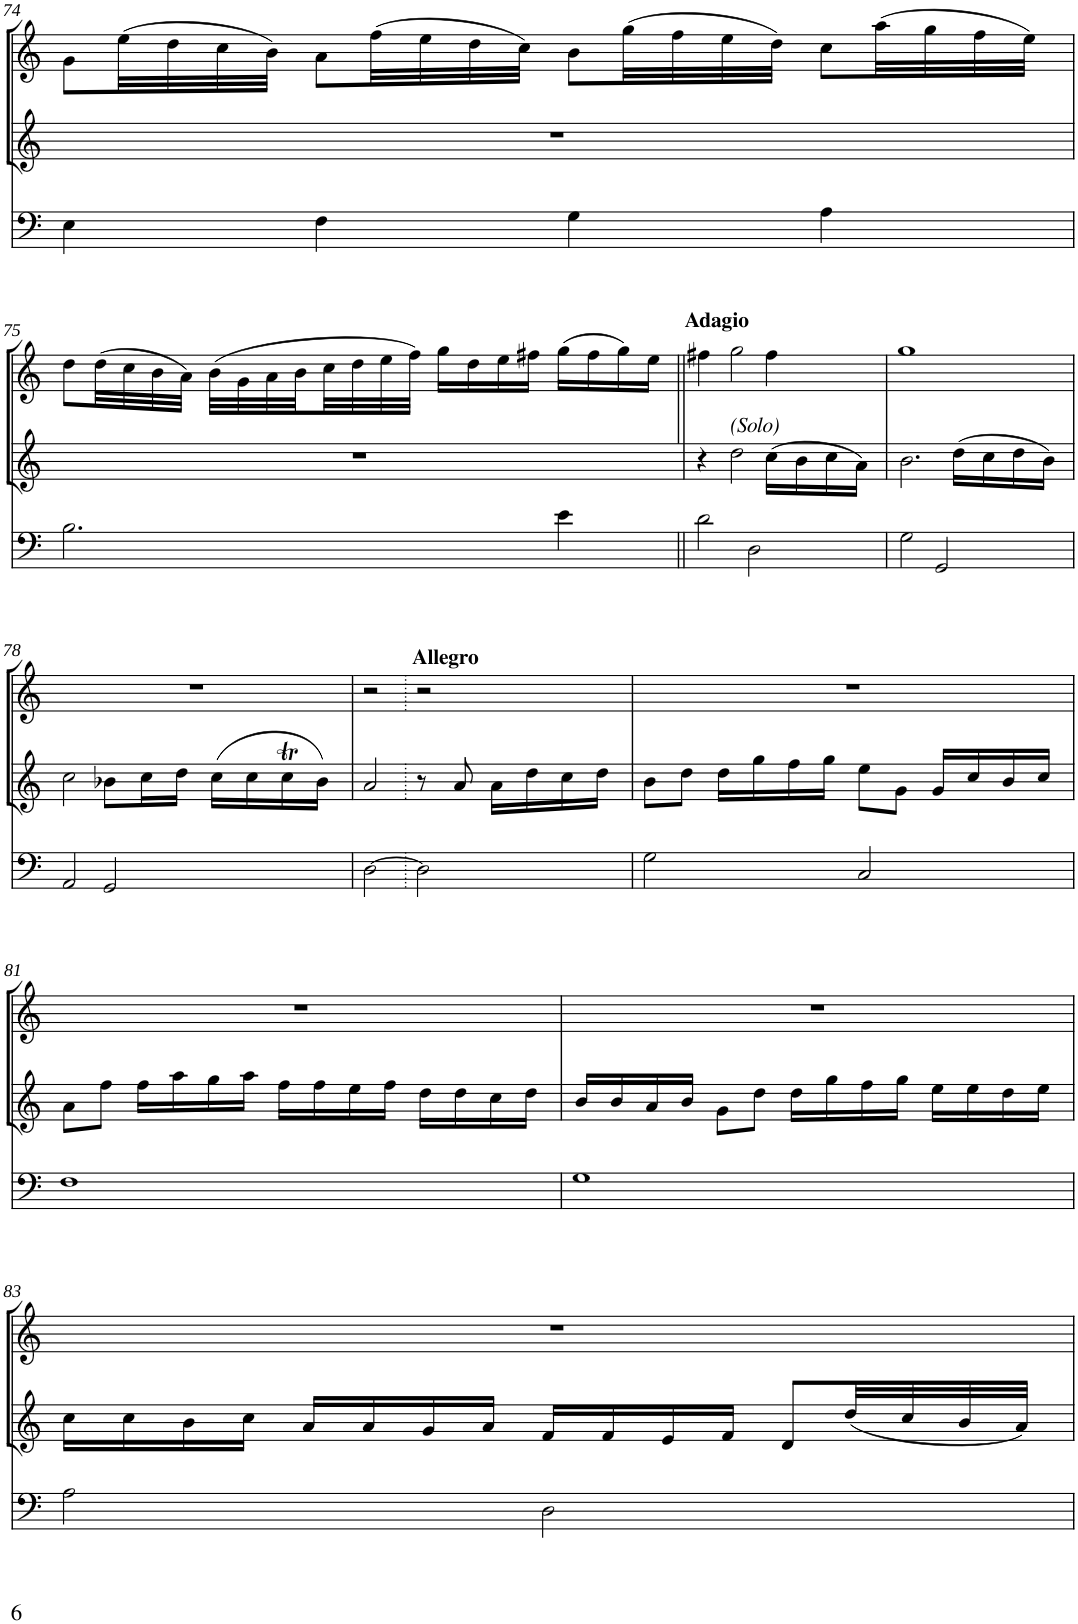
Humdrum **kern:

**kern	**kern	**kern
*part3	*part2	*part1
*staff3	*staff2	*staff1
*I"Cello	*I"Flute	*I"Flute
!!LO:PB:g=z
*clefF4	*clefG2	*clefG2
*k[]	*k[]	*k[]
*M4/4	*M4/4	*M4/4
*met(c)	*met(c)	*met(c)
=74	=74	=74
4E\	1r	8g\L
.	.	(32ee\LL
.	.	32dd\
.	.	32cc\
.	.	32b\JJJ)
4F\	.	8a\L
.	.	(32ff\LL
.	.	32ee\
.	.	32dd\
.	.	32cc\JJJ)
4G\	.	8b\L
.	.	(32gg\LL
.	.	32ff\
.	.	32ee\
.	.	32dd\JJJ)
4A\	.	8cc\L
.	.	(32aa\LL
.	.	32gg\
.	.	32ff\
.	.	32ee\JJJ)
!!LO:LB:g=z
=75	=75	=75
2.B\	1r	8dd\L
.	.	(32dd\LL
.	.	32cc\
.	.	32b\
.	.	32a\JJJ)
.	.	(32b\LLL
.	.	32g\
.	.	32a\
.	.	32b\
.	.	32cc\
.	.	32dd\
.	.	32ee\
.	.	32ff\JJJ)
.	.	16gg\LL
.	.	16dd\
.	.	16ee\
.	.	16ff#X\JJ
4e\	.	(16gg\LL
.	.	16ff#\
.	.	16gg\)
.	.	16ee\JJ
=76||	=76||	=76||
!	!	!LO:TX:a:B:t=Adagio
2d\	4r	4ff#X\
!	!LO:TX:a:i:t=(Solo)	!
.	2dd\	2gg\
2D\	.	.
.	(16cc\LL	4ff#\
.	16b\	.
.	16cc\	.
.	16a\JJ)	.
=77	=77	=77
2G\	2.b\	1gg
2GG/	.	.
.	(16dd\LL	.
.	16cc\	.
.	16dd\	.
.	16b\JJ)	.
!!LO:LB:g=z
=78	=78	=78
2AA/	2cc\	1r
2GG/	8b-X\L	.
.	16cc\L	.
.	16dd\JJ	.
.	(16cc\LL	.
.	16cc\	.
.	16ccT\	.
.	16b-\JJ)	.
=79	=79	=79
[2D\	2a/	2r
!	!	!LO:TX:a:B:t=Allegro
2D\]	8r	2r
.	8a/	.
.	16a\LL	.
.	16dd\	.
.	16cc\	.
.	16dd\JJ	.
=80	=80	=80
2G\	8b\L	1r
.	8dd\J	.
.	16dd\LL	.
.	16gg\	.
.	16ff\	.
.	16gg\JJ	.
2C/	8ee\L	.
.	8g\J	.
.	16g/LL	.
.	16cc/	.
.	16b/	.
.	16cc/JJ	.
!!LO:LB:g=z
=81	=81	=81
1F	8a\L	1r
.	8ff\J	.
.	16ff\LL	.
.	16aa\	.
.	16gg\	.
.	16aa\JJ	.
.	16ff\LL	.
.	16ff\	.
.	16ee\	.
.	16ff\JJ	.
.	16dd\LL	.
.	16dd\	.
.	16cc\	.
.	16dd\JJ	.
=82	=82	=82
1G	16b/LL	1r
.	16b/	.
.	16a/	.
.	16b/JJ	.
.	8g\L	.
.	8dd\J	.
.	16dd\LL	.
.	16gg\	.
.	16ff\	.
.	16gg\JJ	.
.	16ee\LL	.
.	16ee\	.
.	16dd\	.
.	16ee\JJ	.
!!LO:LB:g=z
=83	=83	=83
2A\	16cc\LL	1r
.	16cc\	.
.	16b\	.
.	16cc\JJ	.
.	16a/LL	.
.	16a/	.
.	16g/	.
.	16a/JJ	.
2D\	16f/LL	.
.	16f/	.
.	16e/	.
.	16f/JJ	.
.	8d/L	.
.	(32dd/LL	.
.	32cc/	.
.	32b/	.
.	32a/JJJ)	.
=	=	=
*-	*-	*-
